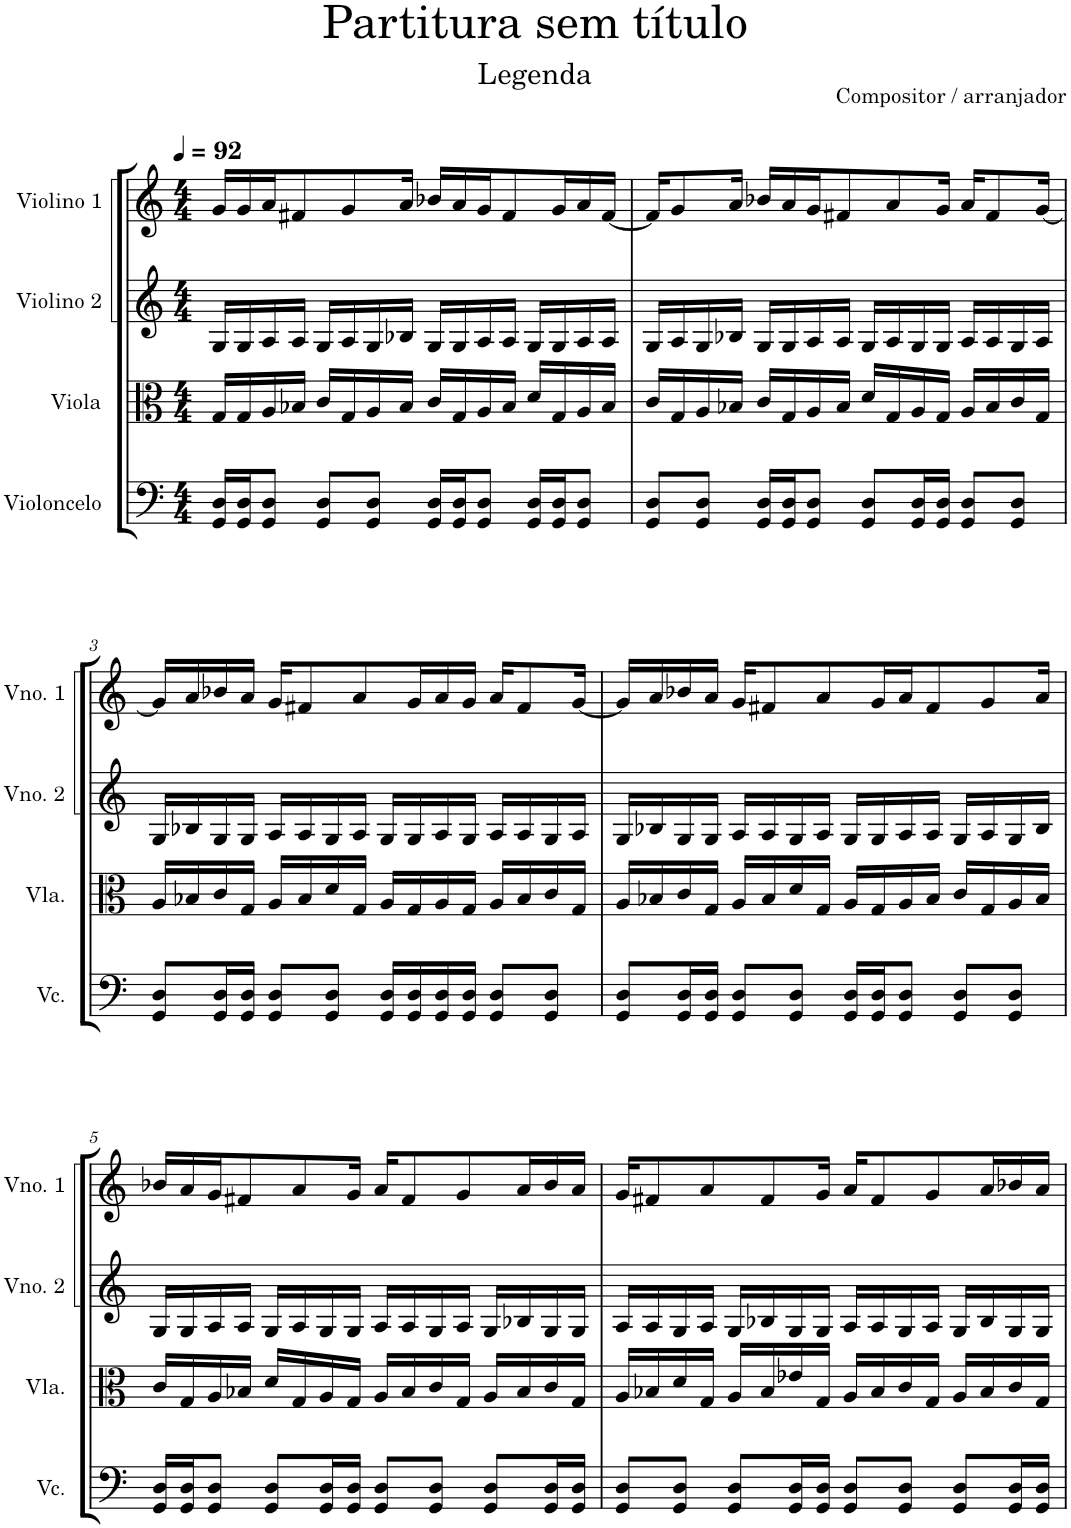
**kern	**kern	**kern	**kern
*part4	*part3	*part2	*part1
*staff4	*staff3	*staff2	*staff1
*I"Violoncelo	*I"Viola	*I"Violino 2	*I"Violino 1
*I'Vc.	*I'Vla.	*I'Vno. 2	*I'Vno. 1
*clefF4	*clefC3	*clefG2	*clefG2
*k[]	*k[]	*k[]	*k[]
*M4/4	*M4/4	*M4/4	*M4/4
*MM92	*MM92	*MM92	*MM92
=1	=1	=1	=1
16GG/ 16D/LL	16G/LL	16G/LL	16g/LL
16GG/ 16D/J	16G/	16G/	16g/
8GG/ 8D/J	16A/	16A/	16a/J
.	16B-X/JJ	16A/JJ	8f#X/
8GG/ 8D/L	16c/LL	16G/LL	.
.	16G/	16A/	8g/
8GG/ 8D/J	16A/	16G/	.
.	16B-/JJ	16B-X/JJ	16a/Jk
16GG/ 16D/LL	16c/LL	16G/LL	16b-X/LL
16GG/ 16D/J	16G/	16G/	16a/
8GG/ 8D/J	16A/	16A/	16g/J
.	16B-/JJ	16A/JJ	8f#/
16GG/ 16D/LL	16d/LL	16G/LL	.
16GG/ 16D/J	16G/	16G/	16g/L
8GG/ 8D/J	16A/	16A/	16a/
.	16B-/JJ	16A/JJ	[16f#/JJ
=2	=2	=2	=2
8GG/ 8D/L	16c/LL	16G/LL	16f#/KL]
.	16G/	16A/	8g/
8GG/ 8D/J	16A/	16G/	.
.	16B-X/JJ	16B-X/JJ	16a/Jk
16GG/ 16D/LL	16c/LL	16G/LL	16b-X/LL
16GG/ 16D/J	16G/	16G/	16a/
8GG/ 8D/J	16A/	16A/	16g/J
.	16B-/JJ	16A/JJ	8f#X/
8GG/ 8D/L	16d/LL	16G/LL	.
.	16G/	16A/	8a/
16GG/ 16D/L	16A/	16G/	.
16GG/ 16D/JJ	16G/JJ	16G/JJ	16g/Jk
8GG/ 8D/L	16A/LL	16A/LL	16a/KL
.	16B-/	16A/	8f#/
8GG/ 8D/J	16c/	16G/	.
.	16G/JJ	16A/JJ	[16g/Jk
!!LO:LB:g=z
=3	=3	=3	=3
8GG/ 8D/L	16A/LL	16G/LL	16g/LL]
.	16B-X/	16B-X/	16a/
16GG/ 16D/L	16c/	16G/	16b-X/
16GG/ 16D/JJ	16G/JJ	16G/JJ	16a/JJ
8GG/ 8D/L	16A/LL	16A/LL	16g/KL
.	16B-/	16A/	8f#X/
8GG/ 8D/J	16d/	16G/	.
.	16G/JJ	16A/JJ	8a/
16GG/ 16D/LL	16A/LL	16G/LL	.
16GG/ 16D/	16G/	16G/	16g/L
16GG/ 16D/	16A/	16A/	16a/
16GG/ 16D/JJ	16G/JJ	16G/JJ	16g/JJ
8GG/ 8D/L	16A/LL	16A/LL	16a/KL
.	16B-/	16A/	8f#/
8GG/ 8D/J	16c/	16G/	.
.	16G/JJ	16A/JJ	[16g/Jk
=4	=4	=4	=4
8GG/ 8D/L	16A/LL	16G/LL	16g/LL]
.	16B-X/	16B-X/	16a/
16GG/ 16D/L	16c/	16G/	16b-X/
16GG/ 16D/JJ	16G/JJ	16G/JJ	16a/JJ
8GG/ 8D/L	16A/LL	16A/LL	16g/KL
.	16B-/	16A/	8f#X/
8GG/ 8D/J	16d/	16G/	.
.	16G/JJ	16A/JJ	8a/
16GG/ 16D/LL	16A/LL	16G/LL	.
16GG/ 16D/J	16G/	16G/	16g/L
8GG/ 8D/J	16A/	16A/	16a/J
.	16B-/JJ	16A/JJ	8f#/
8GG/ 8D/L	16c/LL	16G/LL	.
.	16G/	16A/	8g/
8GG/ 8D/J	16A/	16G/	.
.	16B-/JJ	16B-/JJ	16a/Jk
!!LO:LB:g=z
=5	=5	=5	=5
16GG/ 16D/LL	16c/LL	16G/LL	16b-X/LL
16GG/ 16D/J	16G/	16G/	16a/
8GG/ 8D/J	16A/	16A/	16g/J
.	16B-X/JJ	16A/JJ	8f#X/
8GG/ 8D/L	16d/LL	16G/LL	.
.	16G/	16A/	8a/
16GG/ 16D/L	16A/	16G/	.
16GG/ 16D/JJ	16G/JJ	16G/JJ	16g/Jk
8GG/ 8D/L	16A/LL	16A/LL	16a/KL
.	16B-/	16A/	8f#/
8GG/ 8D/J	16c/	16G/	.
.	16G/JJ	16A/JJ	8g/
8GG/ 8D/L	16A/LL	16G/LL	.
.	16B-/	16B-X/	16a/L
16GG/ 16D/L	16c/	16G/	16b-/
16GG/ 16D/JJ	16G/JJ	16G/JJ	16a/JJ
=6	=6	=6	=6
8GG/ 8D/L	16A/LL	16A/LL	16g/KL
.	16B-X/	16A/	8f#X/
8GG/ 8D/J	16d/	16G/	.
.	16G/JJ	16A/JJ	8a/
8GG/ 8D/L	16A/LL	16G/LL	.
.	16B-/	16B-X/	8f#/
16GG/ 16D/L	16e-X/	16G/	.
16GG/ 16D/JJ	16G/JJ	16G/JJ	16g/Jk
8GG/ 8D/L	16A/LL	16A/LL	16a/KL
.	16B-/	16A/	8f#/
8GG/ 8D/J	16c/	16G/	.
.	16G/JJ	16A/JJ	8g/
8GG/ 8D/L	16A/LL	16G/LL	.
.	16B-/	16B-/	16a/L
16GG/ 16D/L	16c/	16G/	16b-X/
16GG/ 16D/JJ	16G/JJ	16G/JJ	16a/JJ
=	=	=	=
*-	*-	*-	*-
